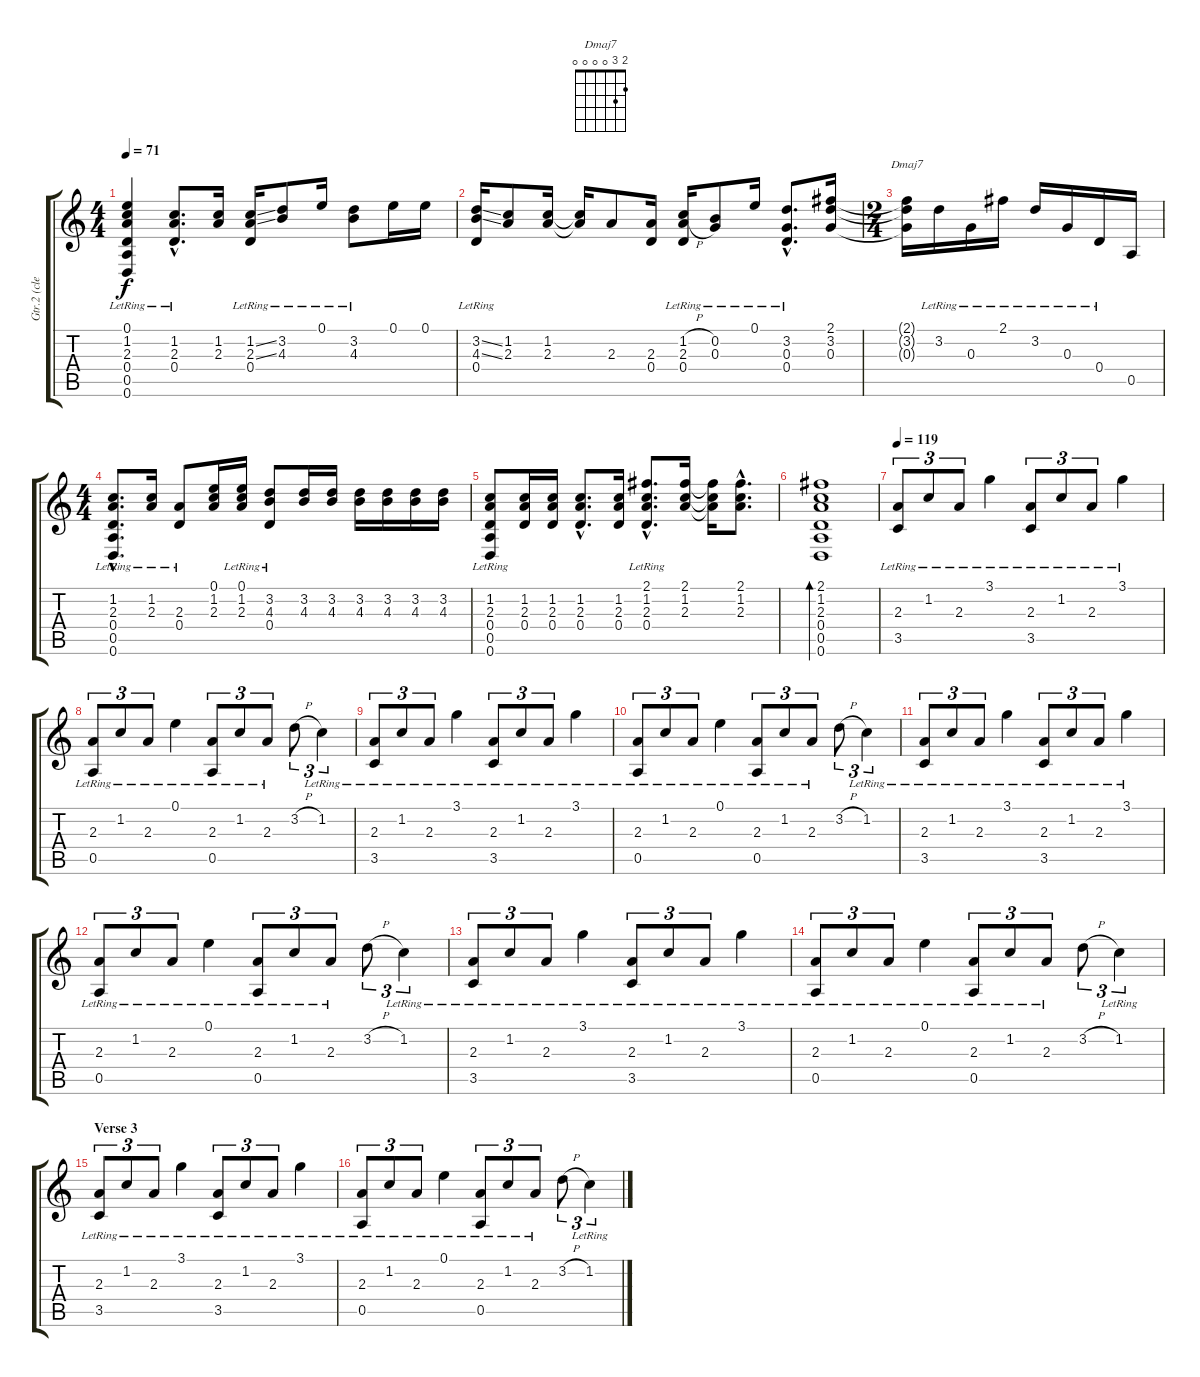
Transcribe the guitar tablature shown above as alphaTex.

\track ("Gtr.2 (clean)" "Gtr.2 (cle") {instrument electricguitarjazz}
\staff {score tabs}
\tuning (E4 B3 G3 D3 A2 D2) {hide}
\chord ("Dmaj7" 2 3 0 0 0 0)
\ts (4 4)
\tempo 71
\clef g2
\ks c
(0.1{lr} 1.2 2.3 0.4 0.5{lr} 0.6{lr}).4{dy f} (1.2{hac} 2.3{hac} 0.4{hac lr}).8{d} (1.2 2.3).16 (1.2{ss} 2.3{ss} 0.4{lr}).16 (3.2{lr} 4.3{lr}).8 0.1{lr}.16 (3.2{lr} 4.3{lr}).8 0.1.16 0.1.16 |
(3.2{ss} 4.3{ss} 0.4{lr}).16 (1.2 2.3).8 (1.2 2.3).16 (1.2{t} 2.3{t}).16 2.3.8 (2.3 0.4).16 (1.2{h} 2.3{h} 0.4{lr}).16 (0.2{lr} 0.3{lr}).8 0.1{lr}.16 (3.2{hac} 0.3{hac lr} 0.4{hac lr}).8{d} (2.1 3.2 0.3).16 |
\ts (2 4)
(2.1{t} 3.2{t} 0.3{t}).16{ch "Dmaj7"} 3.2{lr}.16 0.3{lr}.16 2.1{lr}.16 3.2{lr}.16 0.3{lr}.16 0.4{lr}.16 0.5.16 |
\ts (4 4)
(1.2{hac} 2.3{hac} 0.4{hac lr} 0.5{hac lr} 0.6{hac lr}).8{d} (1.2{lr} 2.3).16 (2.3 0.4{lr}).8 (0.1 1.2 2.3).16 (0.1{lr} 1.2 2.3).16 (3.2 4.3 0.4{lr}).8 (3.2 4.3).16 (3.2 4.3).16 (3.2 4.3).16 (3.2 4.3).16 (3.2 4.3).16 (3.2 4.3).16 |
(1.2 2.3 0.4 0.5{lr} 0.6{lr}).8 (1.2 2.3 0.4).16 (1.2 2.3 0.4).16 (1.2{hac} 2.3{hac} 0.4{hac}).8{d} (1.2 2.3 0.4).16 (2.1{hac} 1.2{hac} 2.3{hac} 0.4{hac lr}).8{d} (2.1 1.2 2.3).16 (2.1{t} 1.2{t} 2.3{t}).16 (2.1{hac} 1.2{hac} 2.3{hac}).8{d} |
(2.1 1.2 2.3 0.4 0.5 0.6).1{bd 240} |
\tempo 119
(2.3{lr} 3.5{lr}).8{tu (3 2)} 1.2{lr}.8{tu (3 2)} 2.3{lr}.8{tu (3 2)} 3.1{lr}.4 (2.3{lr} 3.5{lr}).8{tu (3 2)} 1.2{lr}.8{tu (3 2)} 2.3{lr}.8{tu (3 2)} 3.1{lr}.4 |
(2.3{lr} 0.5{lr}).8{tu (3 2)} 1.2{lr}.8{tu (3 2)} 2.3{lr}.8{tu (3 2)} 0.1{lr}.4 (2.3{lr} 0.5{lr}).8{tu (3 2)} 1.2{lr}.8{tu (3 2)} 2.3{lr}.8{tu (3 2)} 3.2{h}.8{tu (3 2)} 1.2{lr}.4{tu (3 2)} |
(2.3{lr} 3.5{lr}).8{tu (3 2)} 1.2{lr}.8{tu (3 2)} 2.3{lr}.8{tu (3 2)} 3.1{lr}.4 (2.3{lr} 3.5{lr}).8{tu (3 2)} 1.2{lr}.8{tu (3 2)} 2.3{lr}.8{tu (3 2)} 3.1{lr}.4 |
(2.3{lr} 0.5{lr}).8{tu (3 2)} 1.2{lr}.8{tu (3 2)} 2.3{lr}.8{tu (3 2)} 0.1{lr}.4 (2.3{lr} 0.5{lr}).8{tu (3 2)} 1.2{lr}.8{tu (3 2)} 2.3{lr}.8{tu (3 2)} 3.2{h}.8{tu (3 2)} 1.2{lr}.4{tu (3 2)} |
(2.3{lr} 3.5{lr}).8{tu (3 2)} 1.2{lr}.8{tu (3 2)} 2.3{lr}.8{tu (3 2)} 3.1{lr}.4 (2.3{lr} 3.5{lr}).8{tu (3 2)} 1.2{lr}.8{tu (3 2)} 2.3{lr}.8{tu (3 2)} 3.1{lr}.4 |
(2.3{lr} 0.5{lr}).8{tu (3 2)} 1.2{lr}.8{tu (3 2)} 2.3{lr}.8{tu (3 2)} 0.1{lr}.4 (2.3{lr} 0.5{lr}).8{tu (3 2)} 1.2{lr}.8{tu (3 2)} 2.3{lr}.8{tu (3 2)} 3.2{h}.8{tu (3 2)} 1.2{lr}.4{tu (3 2)} |
(2.3{lr} 3.5{lr}).8{tu (3 2)} 1.2{lr}.8{tu (3 2)} 2.3{lr}.8{tu (3 2)} 3.1{lr}.4 (2.3{lr} 3.5{lr}).8{tu (3 2)} 1.2{lr}.8{tu (3 2)} 2.3{lr}.8{tu (3 2)} 3.1{lr}.4 |
(2.3{lr} 0.5{lr}).8{tu (3 2)} 1.2{lr}.8{tu (3 2)} 2.3{lr}.8{tu (3 2)} 0.1{lr}.4 (2.3{lr} 0.5{lr}).8{tu (3 2)} 1.2{lr}.8{tu (3 2)} 2.3{lr}.8{tu (3 2)} 3.2{h}.8{tu (3 2)} 1.2{lr}.4{tu (3 2)} |
\section ("" "Verse 3")
(2.3{lr} 3.5{lr}).8{tu (3 2)} 1.2{lr}.8{tu (3 2)} 2.3{lr}.8{tu (3 2)} 3.1{lr}.4 (2.3{lr} 3.5{lr}).8{tu (3 2)} 1.2{lr}.8{tu (3 2)} 2.3{lr}.8{tu (3 2)} 3.1{lr}.4 |
(2.3{lr} 0.5{lr}).8{tu (3 2)} 1.2{lr}.8{tu (3 2)} 2.3{lr}.8{tu (3 2)} 0.1{lr}.4 (2.3{lr} 0.5{lr}).8{tu (3 2)} 1.2{lr}.8{tu (3 2)} 2.3{lr}.8{tu (3 2)} 3.2{h}.8{tu (3 2)} 1.2{lr}.4{tu (3 2)}
